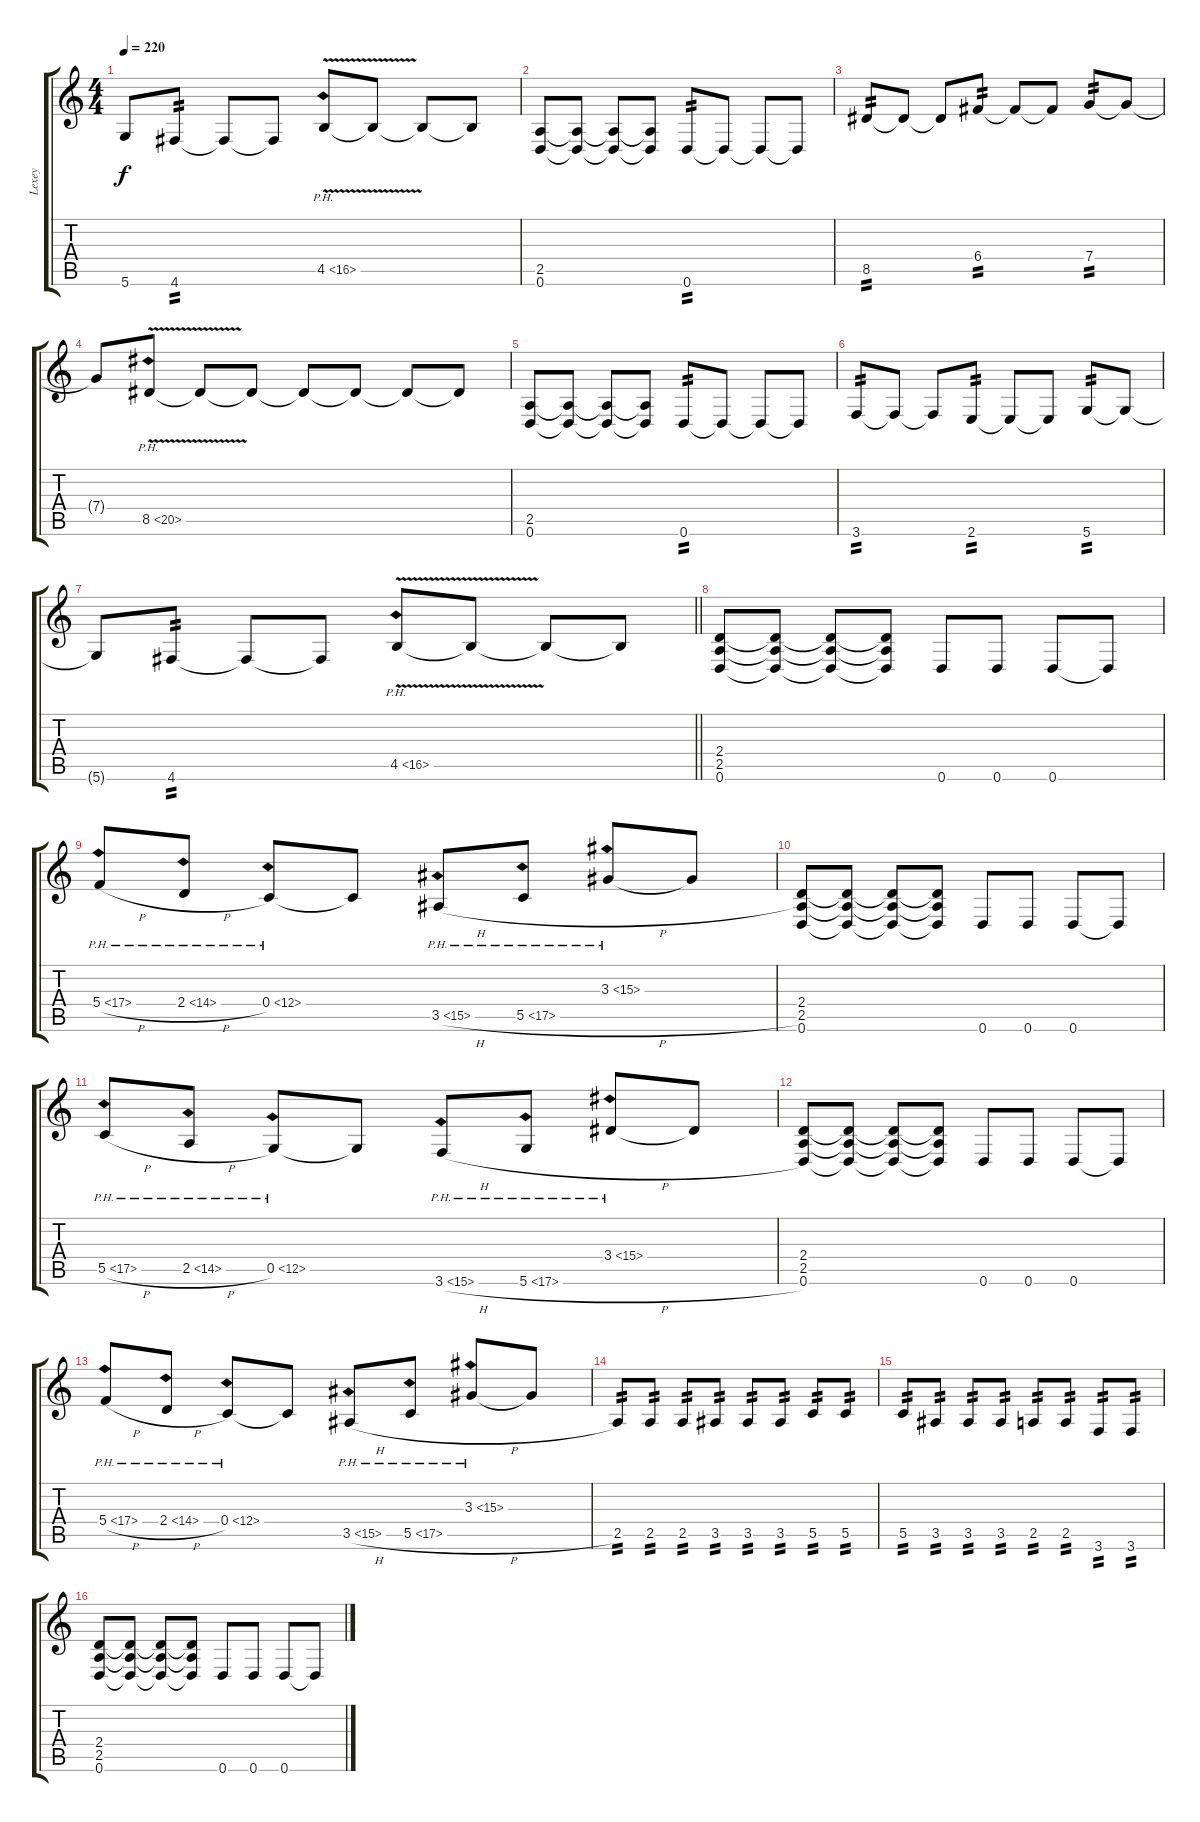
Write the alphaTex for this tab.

\track ("Lexey" "Lexey") {instrument distortionguitar}
\staff {score tabs}
\tuning (D4 A3 F3 C3 G2 D2) {hide}
\ts (4 4)
\tempo 220
\clef g2
\ks c
5.6{t}.8{dy f} 4.6.8{tp 2} 4.6{t}.8 4.6{t}.8 4.5{ph 12 v}.8 4.5{t}.8 4.5{t}.8 4.5{t}.8 |
(2.5 0.6).8 (2.5{t} 0.6{t}).8 (2.5{t} 0.6{t}).8 (2.5{t} 0.6{t}).8 0.6.8{tp 2} 0.6{t}.8 0.6{t}.8 0.6{t}.8 |
8.5.8{tp 2} 8.5{t}.8 8.5{t}.8 6.4.8{tp 2} 6.4{t}.8 6.4{t}.8 7.4.8{tp 2} 7.4{t}.8 |
7.4{t}.8 8.5{ph 12 v}.8 8.5{t}.8 8.5{t}.8 8.5{t}.8 8.5{t}.8 8.5{t}.8 8.5{t}.8 |
(2.5 0.6).8 (2.5{t} 0.6{t}).8 (2.5{t} 0.6{t}).8 (2.5{t} 0.6{t}).8 0.6.8{tp 2} 0.6{t}.8 0.6{t}.8 0.6{t}.8 |
3.6.8{tp 2} 3.6{t}.8 3.6{t}.8 2.6.8{tp 2} 2.6{t}.8 2.6{t}.8 5.6.8{tp 2} 5.6{t}.8 |
\barLineRight lightlight
5.6{t}.8 4.6.8{tp 2} 4.6{t}.8 4.6{t}.8 4.5{ph 12 v}.8 4.5{t}.8 4.5{t}.8 4.5{t}.8 |
(2.4 2.5 0.6).8 (2.4{t} 2.5{t} 0.6{t}).8 (2.4{t} 2.5{t} 0.6{t}).8 (2.4{t} 2.5{t} 0.6{t}).8 0.6.8 0.6.8 0.6.8 0.6{t}.8 |
5.4{ph 12 h}.8 2.4{ph 12 h}.8 0.4{ph 12}.8 0.4{t}.8 3.5{ph 12 h}.8 5.5{ph 12 h}.8 3.3{ph 12}.8 3.3{t}.8 |
(2.4 2.5 0.6).8 (2.4{t} 2.5{t} 0.6{t}).8 (2.4{t} 2.5{t} 0.6{t}).8 (2.4{t} 2.5{t} 0.6{t}).8 0.6.8 0.6.8 0.6.8 0.6{t}.8 |
5.5{ph 12 h}.8 2.5{ph 12 h}.8 0.5{ph 12}.8 0.5{t}.8 3.6{ph 12 h}.8 5.6{ph 12 h}.8 3.4{ph 12}.8 3.4{t}.8 |
(2.4 2.5 0.6).8 (2.4{t} 2.5{t} 0.6{t}).8 (2.4{t} 2.5{t} 0.6{t}).8 (2.4{t} 2.5{t} 0.6{t}).8 0.6.8 0.6.8 0.6.8 0.6{t}.8 |
5.4{ph 12 h}.8 2.4{ph 12 h}.8 0.4{ph 12}.8 0.4{t}.8 3.5{ph 12 h}.8 5.5{ph 12 h}.8 3.3{ph 12}.8 3.3{t}.8 |
2.5.8{tp 2} 2.5.8{tp 2} 2.5.8{tp 2} 3.5.8{tp 2} 3.5.8{tp 2} 3.5.8{tp 2} 5.5.8{tp 2} 5.5.8{tp 2} |
5.5.8{tp 2} 3.5.8{tp 2} 3.5.8{tp 2} 3.5.8{tp 2} 2.5.8{tp 2} 2.5.8{tp 2} 3.6.8{tp 2} 3.6.8{tp 2} |
(2.4 2.5 0.6).8 (2.4{t} 2.5{t} 0.6{t}).8 (2.4{t} 2.5{t} 0.6{t}).8 (2.4{t} 2.5{t} 0.6{t}).8 0.6.8 0.6.8 0.6.8 0.6{t}.8
